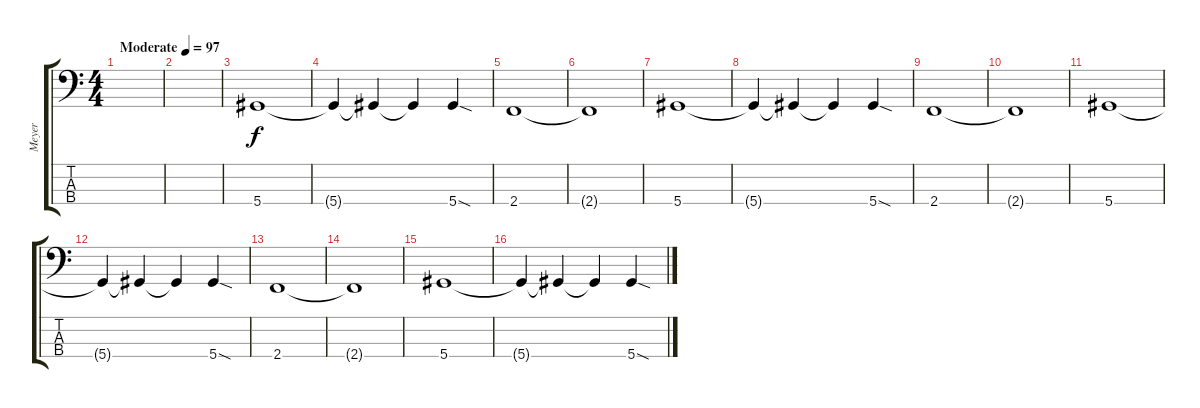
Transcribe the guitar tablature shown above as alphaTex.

\track ("Meyer" "Meyer") {instrument electricbassfinger}
\staff {score tabs}
\tuning (Gb2 Db2 Ab1 Eb1) {hide}
\ts (4 4)
\tempo (97 "Moderate")
\clef f4
\ks c
|
|
5.4.1 |
5.4{t}.4 5.4{t}.4 5.4{t}.4 5.4{sod}.4 |
2.4.1 |
2.4{t}.1 |
5.4.1 |
5.4{t}.4 5.4{t}.4 5.4{t}.4 5.4{sod}.4 |
2.4.1 |
2.4{t}.1 |
5.4.1 |
5.4{t}.4 5.4{t}.4 5.4{t}.4 5.4{sod}.4 |
2.4.1 |
2.4{t}.1 |
5.4.1 |
5.4{t}.4 5.4{t}.4 5.4{t}.4 5.4{sod}.4
